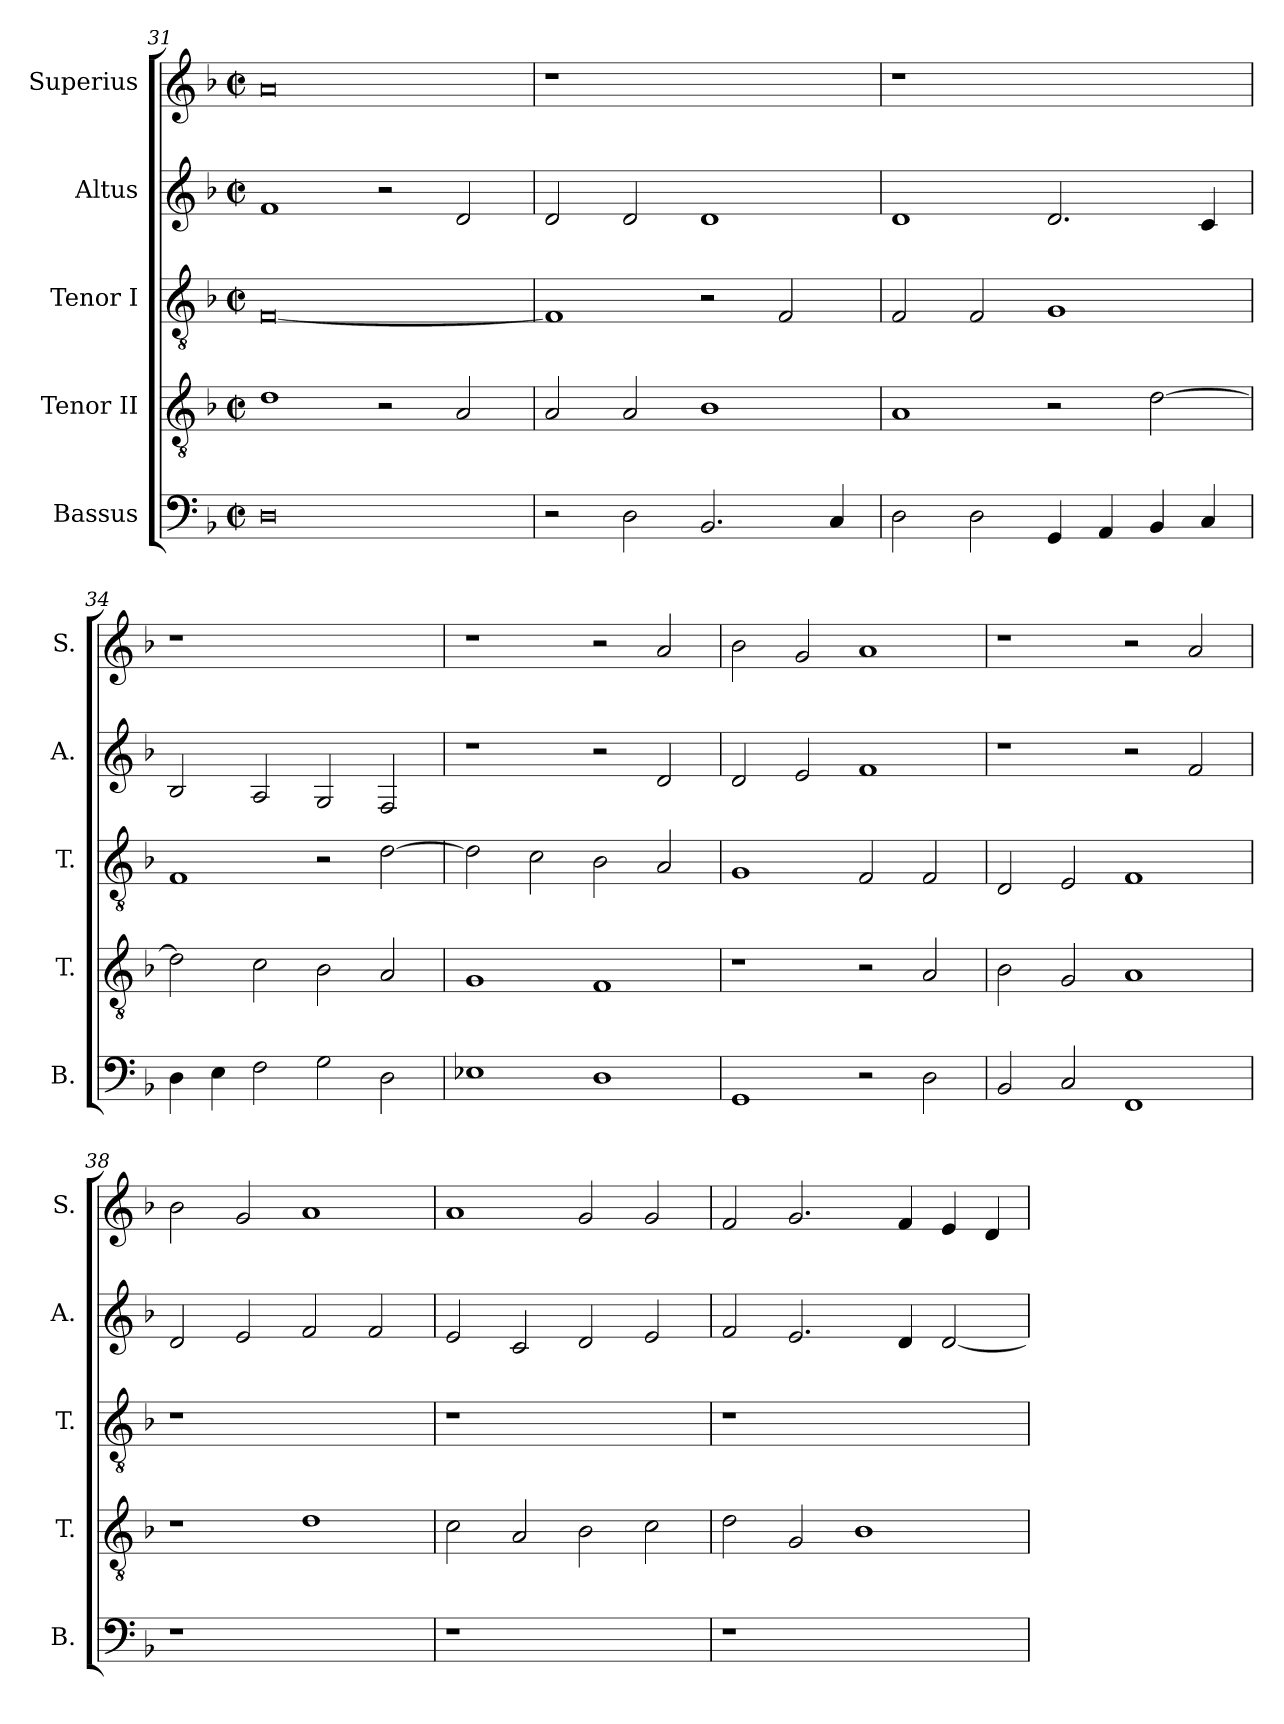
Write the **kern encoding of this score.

**kern	**kern	**kern	**kern	**kern
*part5	*part4	*part3	*part2	*part1
*staff5	*staff4	*staff3	*staff2	*staff1
*I"Bassus	*I"Tenor II	*I"Tenor I	*I"Altus	*I"Superius
*I'B.	*I'T.	*I'T.	*I'A.	*I'S.
!!LO:LB:g=z
*clefF4	*clefGv2	*clefGv2	*clefG2	*clefG2
*	*ITrd7c12	*ITrd7c12	*	*
*k[b-]	*k[b-]	*k[b-]	*k[b-]	*k[b-]
*F:	*F:	*F:	*F:	*F:
*M2/2	*M2/2	*M2/2	*M2/2	*M2/2
*met(c|)	*met(c|)	*met(c|)	*met(c|)	*met(c|)
=31	=31	=31	=31	=31
0Di	1Di	[<0FFi	1fi	0ai
.	2r	.	2r	.
.	2AAi/	.	2di/	.
=32	=32	=32	=32	=32
!	!	!	!	!LO:N:vis=1
2r	2AAi/	1FFi]	2di/	1r
2Di\	2AAi/	.	2di/	.
2.BB-i/	1BB-i	2r	1di	1ryy
.	.	2FFi/	.	.
4Ci/	.	.	.	.
=33	=33	=33	=33	=33
!	!	!	!	!LO:N:vis=1
2Di\	1AAi	2FFi/	1di	1r
2Di\	.	2FFi/	.	.
4GGi/	2r	1GGi	2.di/	1ryy
4AAi/	.	.	.	.
4BB-i/	[>2Di\	.	.	.
4Ci/	.	.	4ci/	.
=34	=34	=34	=34	=34
!	!	!	!	!LO:N:vis=1
4Di\	2Di\]	1FFi	2B-i/	1r
4Ei\	.	.	.	.
2Fi\	2Ci\	.	2Ai/	.
2Gi\	2BB-i\	2r	2Gi/	1ryy
2Di\	2AAi/	[>2Di\	2Fi/	.
!!LO:PB:g=z
=35	=35	=35	=35	=35
1E-Xi	1GGi	2Di\]	1r	1r
.	.	2Ci\	.	.
1Di	1FFi	2BB-i\	2r	2r
.	.	2AAi/	2di/	2ai/
=36	=36	=36	=36	=36
1GGi	1r	1GGi	2di/	2b-i\
.	.	.	2ei/	2gi/
2r	2r	2FFi/	1fi	1ai
2Di\	2AAi/	2FFi/	.	.
=37	=37	=37	=37	=37
2BB-i/	2BB-i\	2DDi/	1r	1r
2Ci/	2GGi/	2EEi/	.	.
1FFi	1AAi	1FFi	2r	2r
.	.	.	2fi/	2ai/
=38	=38	=38	=38	=38
!LO:N:vis=1	!	!LO:N:vis=1	!	!
1r	1r	1r	2di/	2b-i\
.	.	.	2ei/	2gi/
1ryy	1Di	1ryy	2fi/	1ai
.	.	.	2fi/	.
!!LO:LB:g=z
=39	=39	=39	=39	=39
!LO:N:vis=1	!	!LO:N:vis=1	!	!
1r	2Ci\	1r	2ei/	1ai
.	2AAi/	.	2ci/	.
1ryy	2BB-i\	1ryy	2di/	2gi/
.	2Ci\	.	2ei/	2gi/
=40	=40	=40	=40	=40
!LO:N:vis=1	!	!LO:N:vis=1	!	!
1r	2Di\	1r	2fi/	2fi/
.	2GGi/	.	2.ei/	2.gi/
1ryy	1BB-i	1ryy	.	.
.	.	.	4di/	4fi/
.	.	.	[<2di/	4ei/
.	.	.	.	4di/
=	=	=	=	=
*-	*-	*-	*-	*-
